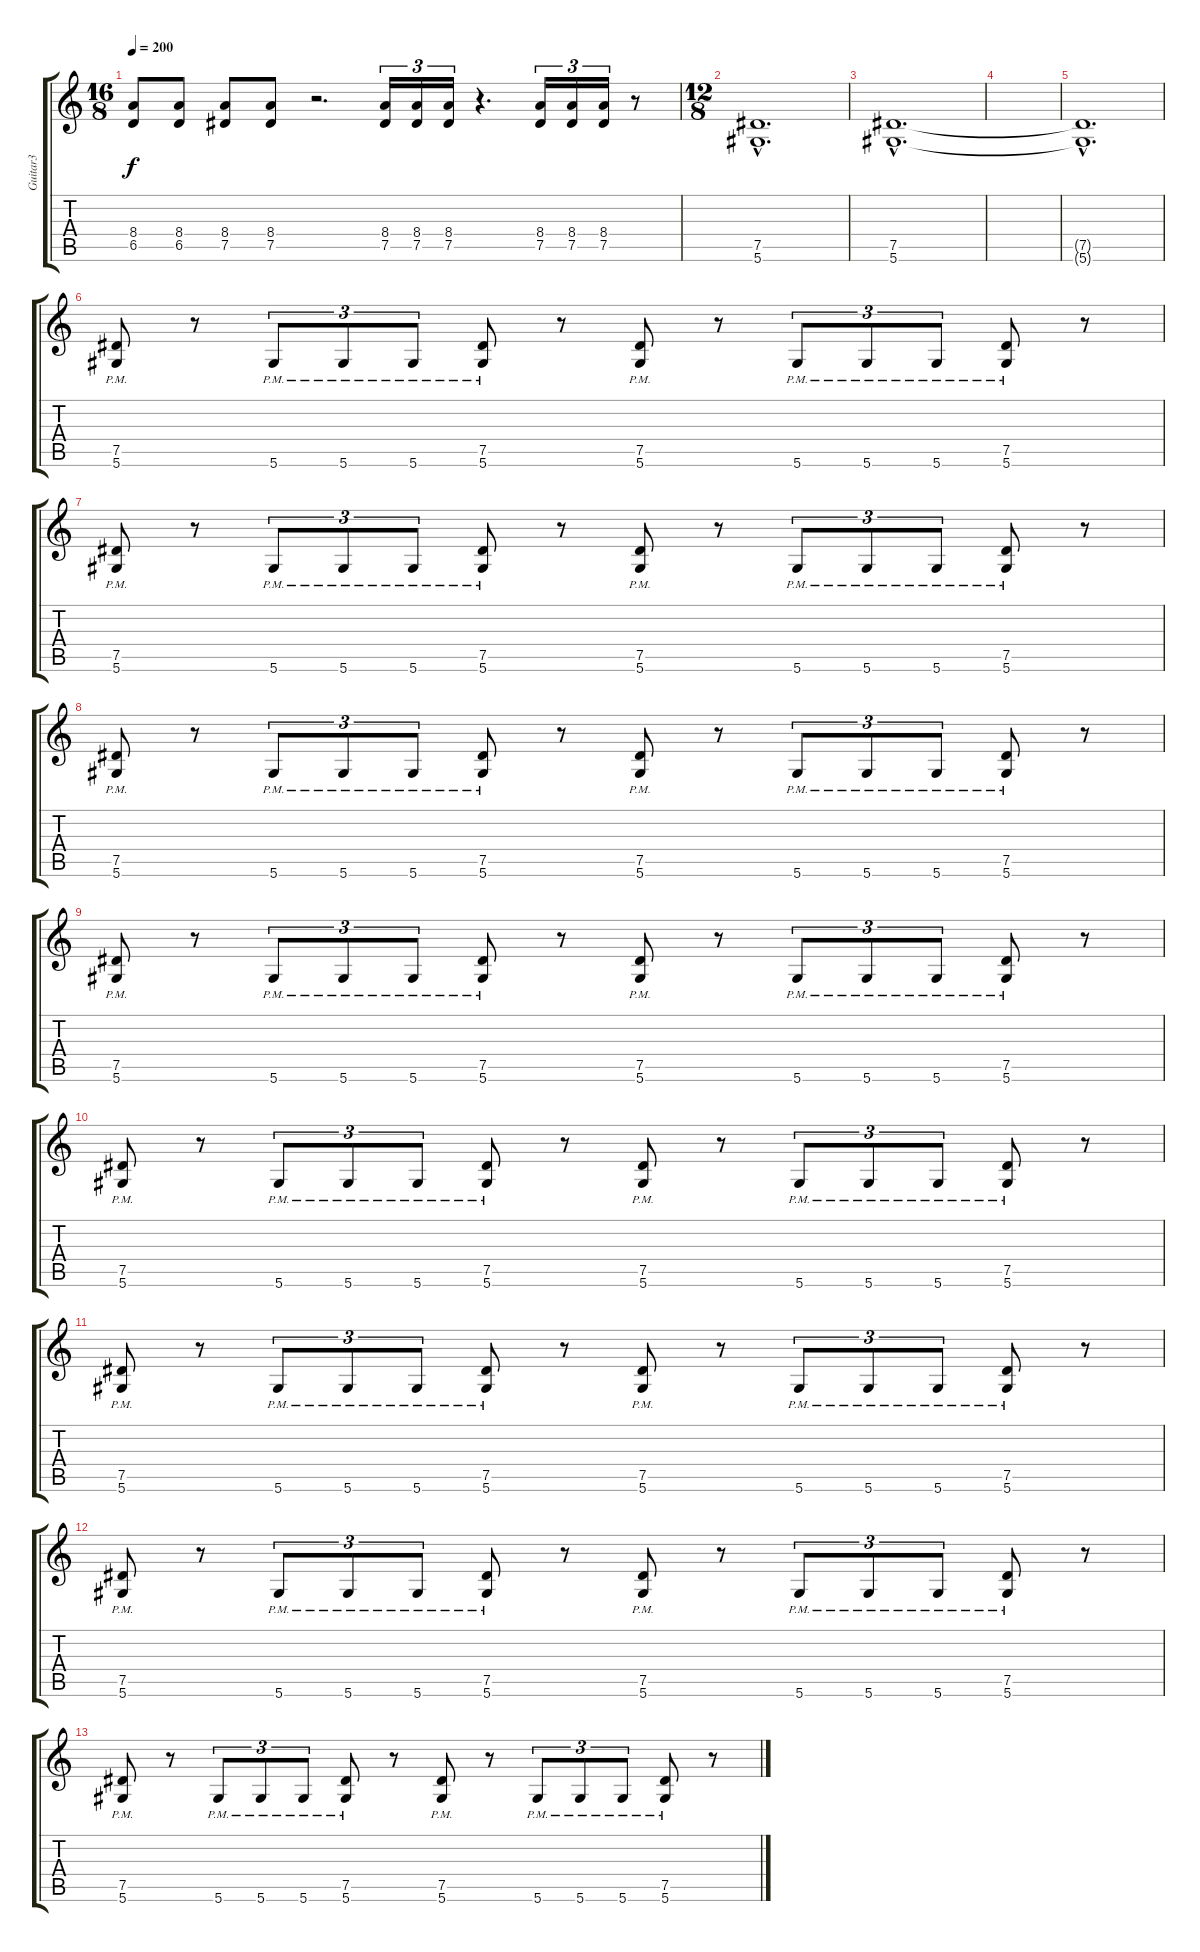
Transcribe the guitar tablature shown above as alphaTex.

\track ("Guitar3" "Guitar3") {instrument distortionguitar}
\staff {score tabs}
\tuning (Eb4 Bb3 Gb3 Db3 Ab2 Eb2) {hide}
\ts (16 8)
\tempo 200
\clef g2
\ks c
(8.4 6.5).8{dy f} (8.4 6.5).8 (8.4 7.5).8 (8.4 7.5).8 r.2{d} (8.4 7.5).16{tu (3 2)} (8.4 7.5).16{tu (3 2)} (8.4 7.5).16{tu (3 2)} r.4{d} (8.4 7.5).16{tu (3 2)} (8.4 7.5).16{tu (3 2)} (8.4 7.5).16{tu (3 2)} r.8 |
\ts (12 8)
(7.5{hac} 5.6{hac}).1{d} |
(7.5{hac} 5.6{hac}).1{d} |
|
(7.5{hac t} 5.6{hac t}).1{d} |
(7.5{pm} 5.6).8 r.8 5.6{pm}.8{tu (3 2)} 5.6{pm}.8{tu (3 2)} 5.6{pm}.8{tu (3 2)} (7.5{pm} 5.6{pm}).8 r.8 (7.5 5.6{pm}).8 r.8 5.6{pm}.8{tu (3 2)} 5.6{pm}.8{tu (3 2)} 5.6{pm}.8{tu (3 2)} (7.5 5.6{pm}).8 r.8 |
(7.5{pm} 5.6).8 r.8 5.6{pm}.8{tu (3 2)} 5.6{pm}.8{tu (3 2)} 5.6{pm}.8{tu (3 2)} (7.5{pm} 5.6{pm}).8 r.8 (7.5 5.6{pm}).8 r.8 5.6{pm}.8{tu (3 2)} 5.6{pm}.8{tu (3 2)} 5.6{pm}.8{tu (3 2)} (7.5 5.6{pm}).8 r.8 |
(7.5{pm} 5.6).8 r.8 5.6{pm}.8{tu (3 2)} 5.6{pm}.8{tu (3 2)} 5.6{pm}.8{tu (3 2)} (7.5{pm} 5.6{pm}).8 r.8 (7.5 5.6{pm}).8 r.8 5.6{pm}.8{tu (3 2)} 5.6{pm}.8{tu (3 2)} 5.6{pm}.8{tu (3 2)} (7.5 5.6{pm}).8 r.8 |
(7.5{pm} 5.6).8 r.8 5.6{pm}.8{tu (3 2)} 5.6{pm}.8{tu (3 2)} 5.6{pm}.8{tu (3 2)} (7.5{pm} 5.6{pm}).8 r.8 (7.5 5.6{pm}).8 r.8 5.6{pm}.8{tu (3 2)} 5.6{pm}.8{tu (3 2)} 5.6{pm}.8{tu (3 2)} (7.5 5.6{pm}).8 r.8 |
(7.5{pm} 5.6).8 r.8 5.6{pm}.8{tu (3 2)} 5.6{pm}.8{tu (3 2)} 5.6{pm}.8{tu (3 2)} (7.5{pm} 5.6{pm}).8 r.8 (7.5 5.6{pm}).8 r.8 5.6{pm}.8{tu (3 2)} 5.6{pm}.8{tu (3 2)} 5.6{pm}.8{tu (3 2)} (7.5 5.6{pm}).8 r.8 |
(7.5{pm} 5.6).8 r.8 5.6{pm}.8{tu (3 2)} 5.6{pm}.8{tu (3 2)} 5.6{pm}.8{tu (3 2)} (7.5{pm} 5.6{pm}).8 r.8 (7.5 5.6{pm}).8 r.8 5.6{pm}.8{tu (3 2)} 5.6{pm}.8{tu (3 2)} 5.6{pm}.8{tu (3 2)} (7.5 5.6{pm}).8 r.8 |
(7.5{pm} 5.6).8 r.8 5.6{pm}.8{tu (3 2)} 5.6{pm}.8{tu (3 2)} 5.6{pm}.8{tu (3 2)} (7.5{pm} 5.6{pm}).8 r.8 (7.5 5.6{pm}).8 r.8 5.6{pm}.8{tu (3 2)} 5.6{pm}.8{tu (3 2)} 5.6{pm}.8{tu (3 2)} (7.5 5.6{pm}).8 r.8 |
(7.5{pm} 5.6).8 r.8 5.6{pm}.8{tu (3 2)} 5.6{pm}.8{tu (3 2)} 5.6{pm}.8{tu (3 2)} (7.5{pm} 5.6{pm}).8 r.8 (7.5 5.6{pm}).8 r.8 5.6{pm}.8{tu (3 2)} 5.6{pm}.8{tu (3 2)} 5.6{pm}.8{tu (3 2)} (7.5 5.6{pm}).8 r.8
